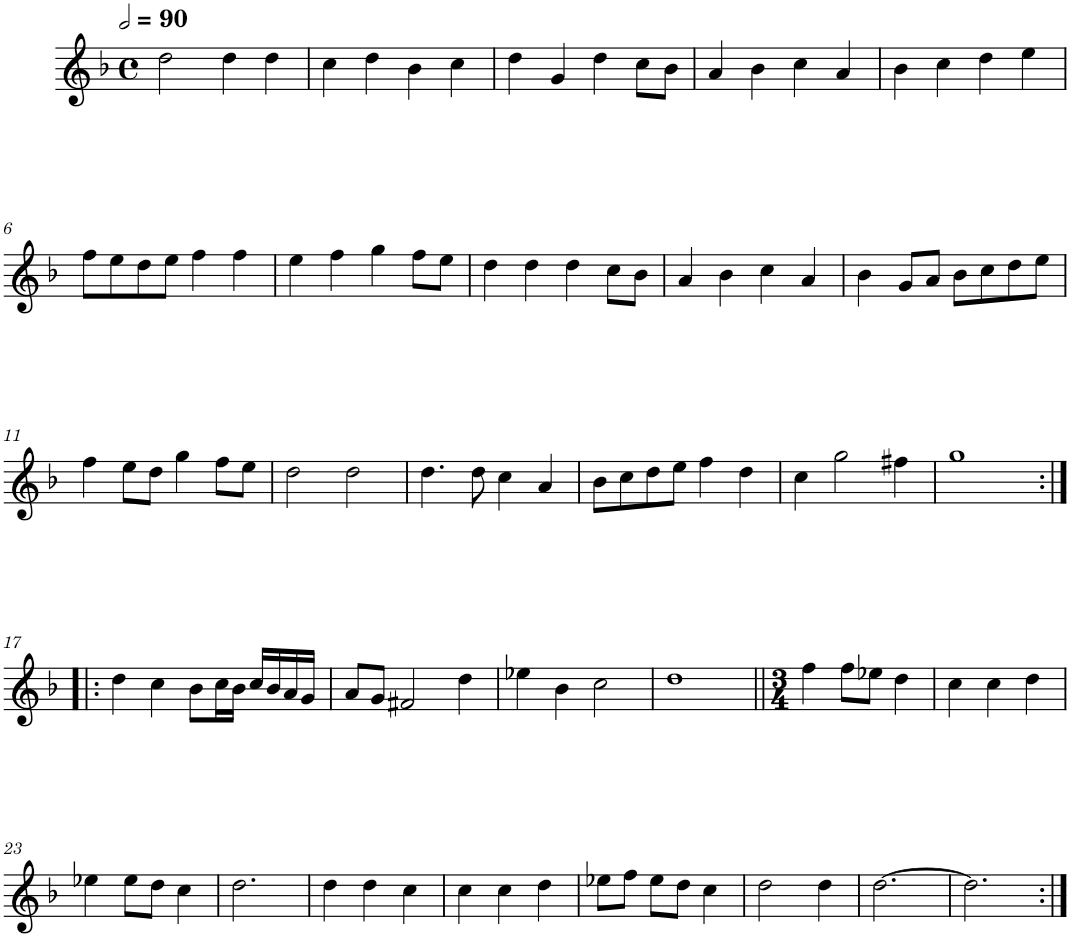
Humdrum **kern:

**kern
*part1
*staff1
*I"Quatre parties
*clefG2
*k[b-]
*M4/4
*met(c)
*MM180
=1
2dd\
4dd\
4dd\
=2
4cc\
4dd\
4b-\
4cc\
=3
4dd\
4g/
4dd\
8cc\L
8b-\J
=4
4a/
4b-\
4cc\
4a/
=5
4b-\
4cc\
4dd\
4ee\
!!LO:LB:g=z
=6
8ff\L
8ee\
8dd\
8ee\J
4ff\
4ff\
=7
4ee\
4ff\
4gg\
8ff\L
8ee\J
=8
4dd\
4dd\
4dd\
8cc\L
8b-\J
=9
4a/
4b-\
4cc\
4a/
=10
4b-\
8g/L
8a/J
8b-\L
8cc\
8dd\
8ee\J
!!LO:LB:g=z
=11
4ff\
8ee\L
8dd\J
4gg\
8ff\L
8ee\J
=12
2dd\
2dd\
=13
4.dd\
8dd\
4cc\
4a/
=14
8b-\L
8cc\
8dd\
8ee\J
4ff\
4dd\
=15
4cc\
2gg\
4ff#X\
=16
1gg
!!LO:LB:g=z
=17:|!|:
4dd\
4cc\
8b-\L
16cc\L
16b-\JJ
16cc/LL
16b-/
16a/
16g/JJ
=18
8a/L
8g/J
2f#X/
4dd\
=19
4ee-X\
4b-\
2cc\
=20
1dd
=21||
*M3/4
4ff\
8ff\L
8ee-X\J
4dd\
=22
4cc\
4cc\
4dd\
!!LO:LB:g=z
=23
4ee-X\
8ee-\L
8dd\J
4cc\
=24
2.dd\
=25
4dd\
4dd\
4cc\
=26
4cc\
4cc\
4dd\
=27
8ee-X\L
8ff\J
8ee-\L
8dd\J
4cc\
=28
2dd\
4dd\
=29
[2.dd\
=30
2.dd\]
=:|!
*-
